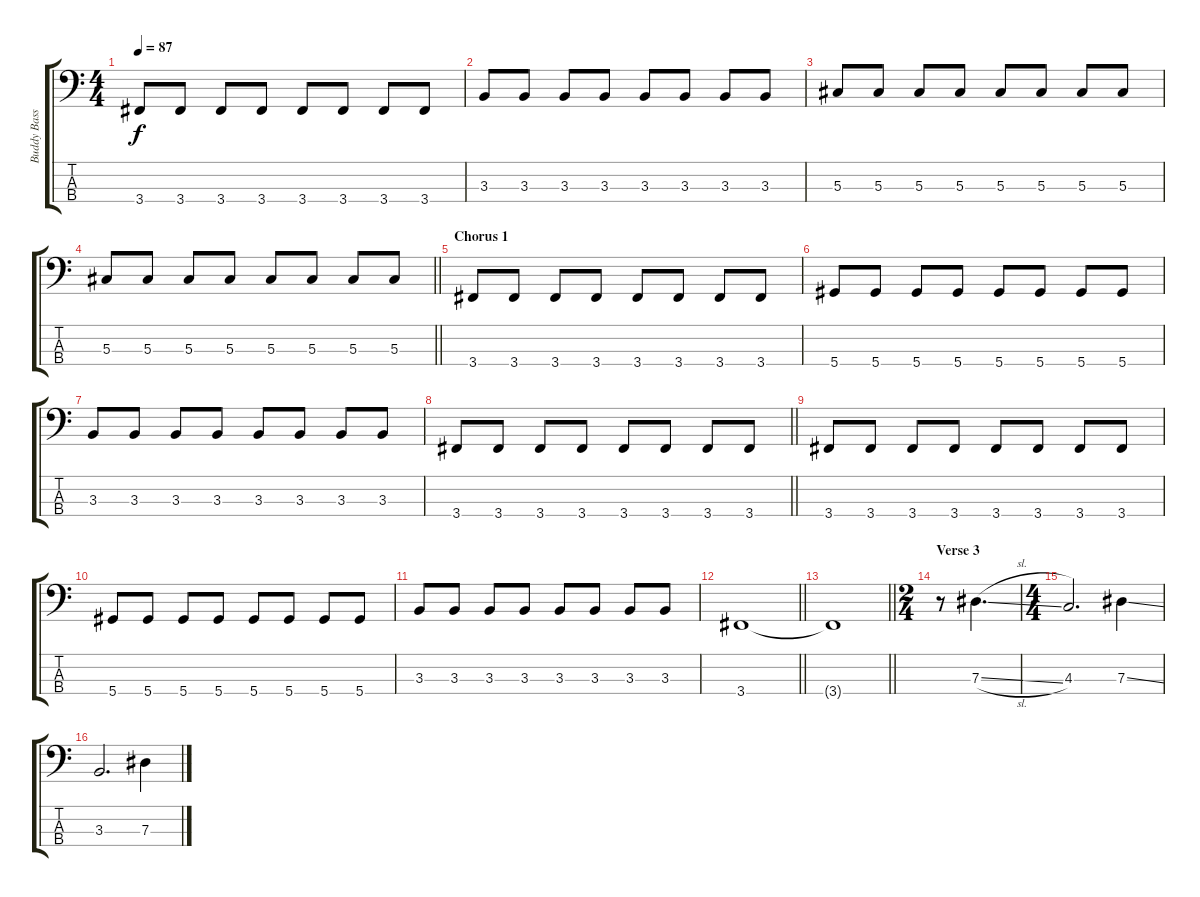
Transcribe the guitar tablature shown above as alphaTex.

\track ("Buddy Bass" "Buddy Bass") {instrument electricbassfinger}
\staff {score tabs}
\tuning (Gb2 Db2 Ab1 Eb1) {hide}
\ts (4 4)
\tempo 87
\clef f4
\ks c
3.4.8{dy f} 3.4.8 3.4.8 3.4.8 3.4.8 3.4.8 3.4.8 3.4.8 |
3.3.8 3.3.8 3.3.8 3.3.8 3.3.8 3.3.8 3.3.8 3.3.8 |
5.3.8 5.3.8 5.3.8 5.3.8 5.3.8 5.3.8 5.3.8 5.3.8 |
\barLineRight lightlight
5.3.8 5.3.8 5.3.8 5.3.8 5.3.8 5.3.8 5.3.8 5.3.8 |
\section ("" "Chorus 1")
3.4.8 3.4.8 3.4.8 3.4.8 3.4.8 3.4.8 3.4.8 3.4.8 |
5.4.8 5.4.8 5.4.8 5.4.8 5.4.8 5.4.8 5.4.8 5.4.8 |
3.3.8 3.3.8 3.3.8 3.3.8 3.3.8 3.3.8 3.3.8 3.3.8 |
\barLineRight lightlight
3.4.8 3.4.8 3.4.8 3.4.8 3.4.8 3.4.8 3.4.8 3.4.8 |
3.4.8 3.4.8 3.4.8 3.4.8 3.4.8 3.4.8 3.4.8 3.4.8 |
5.4.8 5.4.8 5.4.8 5.4.8 5.4.8 5.4.8 5.4.8 5.4.8 |
3.3.8 3.3.8 3.3.8 3.3.8 3.3.8 3.3.8 3.3.8 3.3.8 |
\barLineRight lightlight
3.4.1 |
\barLineRight lightlight
3.4{t}.1 |
\ts (2 4)
\section ("" "Verse 3")
r.8 7.3{sl}.4{d} |
\ts (4 4)
4.3.2{d} 7.3{ss}.4 |
3.3.2{d} 7.3{ss}.4
